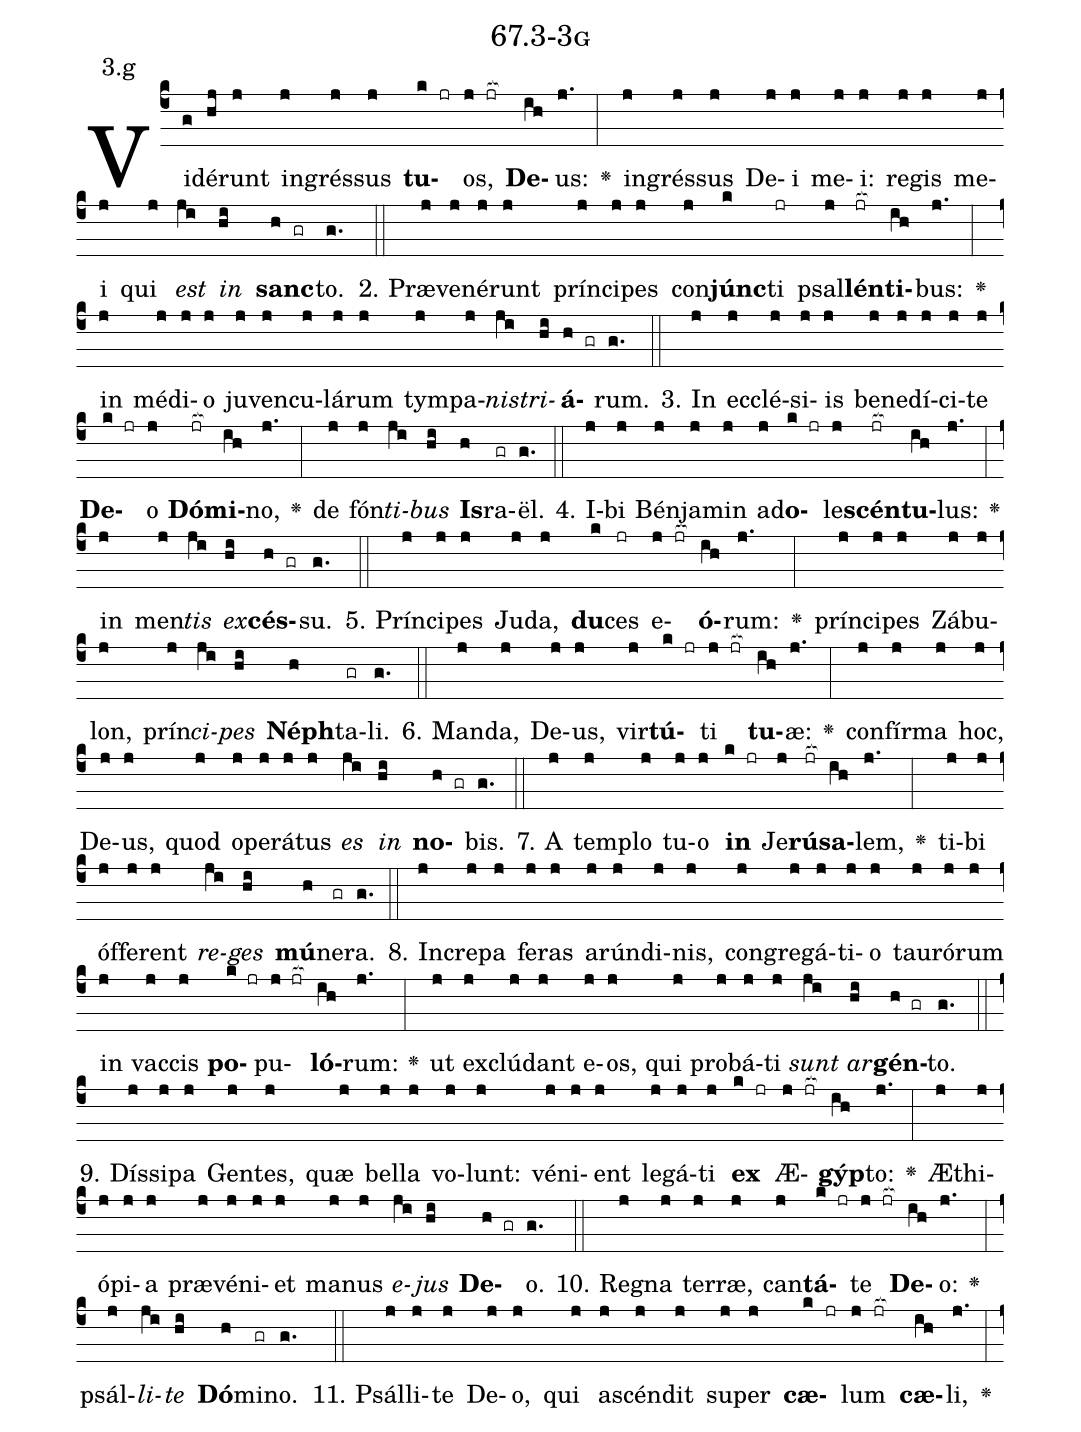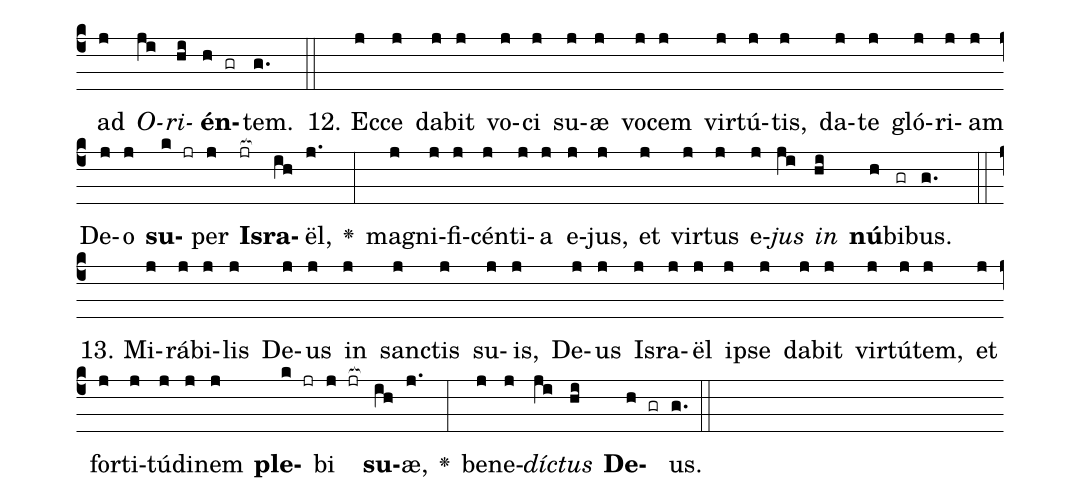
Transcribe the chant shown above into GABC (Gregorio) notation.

name: 67.3-3g;
annotation: 3.g;
%%
(c4)Vi(g)dé(hj)runt(j) in(j)grés(j)sus(j) <b>tu</b>(k jr)os,(j jr[ocb:1{]) <b>De</b>(ih[ocb:0}])us:(j.) <v>\greheightstar</v>(:) in(j)grés(j)sus(j) De(j)i(j) me(j)i:(j) re(j)gis(j) me(j)i(j) qui(j) <i>est</i>(ji) <i>in</i>(hi) <b>sanc</b>(h gr)to.(g.) (::)
2. Præ(j)ve(j)né(j)runt(j) prín(j)ci(j)pes(j) con(j)<b>júnc</b>(k)ti(jr) psal(j)<b>lén</b>(jr[ocb:1{])<b>ti</b>(ih[ocb:0}])bus:(j.) <v>\greheightstar</v>(:) in(j) mé(j)di(j)o(j) ju(j)ven(j)cu(j)lá(j)rum(j) tym(j)pa(j)<i>nis</i>(ji)<i>tri</i>(hi)<b>á</b>(h gr)rum.(g.) (::)
3. In(j) ec(j)clé(j)si(j)is(j) be(j)ne(j)dí(j)ci(j)te(j) <b>De</b>(k jr)o(j) <b>Dó</b>(jr[ocb:1{])<b>mi</b>(ih[ocb:0}])no,(j.) <v>\greheightstar</v>(:) de(j) fón(j)<i>ti</i>(ji)<i>bus</i>(hi) <b>Is</b>(h)ra(gr)ël.(g.) (::)
4. I(j)bi(j) Bén(j)ja(j)min(j) ad(j)<b>o</b>(k jr)le(j)<b>scén</b>(jr[ocb:1{])<b>tu</b>(ih[ocb:0}])lus:(j.) <v>\greheightstar</v>(:) in(j) men(j)<i>tis</i>(ji) <i>ex</i>(hi)<b>cés</b>(h gr)su.(g.) (::)
5. Prín(j)ci(j)pes(j) Ju(j)da,(j) <b>du</b>(k)ces(jr) e(j jr[ocb:1{])<b>ó</b>(ih[ocb:0}])rum:(j.) <v>\greheightstar</v>(:) prín(j)ci(j)pes(j) Zá(j)bu(j)lon,(j) prín(j)<i>ci</i>(ji)<i>pes</i>(hi) <b>Néph</b>(h)ta(gr)li.(g.) (::)
6. Man(j)da,(j) De(j)us,(j) vir(j)<b>tú</b>(k jr)ti(j jr[ocb:1{]) <b>tu</b>(ih[ocb:0}])æ:(j.) <v>\greheightstar</v>(:) con(j)fír(j)ma(j) hoc,(j) De(j)us,(j) quod(j) o(j)pe(j)rá(j)tus(j) <i>es</i>(ji) <i>in</i>(hi) <b>no</b>(h gr)bis.(g.) (::)
7. A(j) tem(j)plo(j) tu(j)o(j) <b>in</b>(k jr) Je(j)<b>rú</b>(jr[ocb:1{])<b>sa</b>(ih[ocb:0}])lem,(j.) <v>\greheightstar</v>(:) ti(j)bi(j) óf(j)fe(j)rent(j) <i>re</i>(ji)<i>ges</i>(hi) <b>mú</b>(h)ne(gr)ra.(g.) (::)
8. In(j)cre(j)pa(j) fe(j)ras(j) a(j)rún(j)di(j)nis,(j) con(j)gre(j)gá(j)ti(j)o(j) tau(j)ró(j)rum(j) in(j) vac(j)cis(j) <b>po</b>(k jr)pu(j jr[ocb:1{])<b>ló</b>(ih[ocb:0}])rum:(j.) <v>\greheightstar</v>(:) ut(j) ex(j)clú(j)dant(j) e(j)os,(j) qui(j) pro(j)bá(j)ti(j) <i>sunt</i>(ji) <i>ar</i>(hi)<b>gén</b>(h gr)to.(g.) (::)
9. Dís(j)si(j)pa(j) Gen(j)tes,(j) quæ(j) bel(j)la(j) vo(j)lunt:(j) vé(j)ni(j)ent(j) le(j)gá(j)ti(j) <b>ex</b>(k jr) Æ(j jr[ocb:1{])<b>gýp</b>(ih[ocb:0}])to:(j.) <v>\greheightstar</v>(:) Æ(j)thi(j)ó(j)pi(j)a(j) præ(j)vé(j)ni(j)et(j) ma(j)nus(j) <i>e</i>(ji)<i>jus</i>(hi) <b>De</b>(h gr)o.(g.) (::)
10. Re(j)gna(j) ter(j)ræ,(j) can(j)<b>tá</b>(k jr)te(j jr[ocb:1{]) <b>De</b>(ih[ocb:0}])o:(j.) <v>\greheightstar</v>(:) psál(j)<i>li</i>(ji)<i>te</i>(hi) <b>Dó</b>(h)mi(gr)no.(g.) (::)
11. Psál(j)li(j)te(j) De(j)o,(j) qui(j) a(j)scén(j)dit(j) su(j)per(j) <b>cæ</b>(k jr)lum(j jr[ocb:1{]) <b>cæ</b>(ih[ocb:0}])li,(j.) <v>\greheightstar</v>(:) ad(j) <i>O</i>(ji)<i>ri</i>(hi)<b>én</b>(h gr)tem.(g.) (::)
12. Ec(j)ce(j) da(j)bit(j) vo(j)ci(j) su(j)æ(j) vo(j)cem(j) vir(j)tú(j)tis,(j) da(j)te(j) gló(j)ri(j)am(j) De(j)o(j) <b>su</b>(k jr)per(j) <b>Is</b>(jr[ocb:1{])<b>ra</b>(ih[ocb:0}])ël,(j.) <v>\greheightstar</v>(:) ma(j)gni(j)fi(j)cén(j)ti(j)a(j) e(j)jus,(j) et(j) vir(j)tus(j) e(j)<i>jus</i>(ji) <i>in</i>(hi) <b>nú</b>(h)bi(gr)bus.(g.) (::)
13. Mi(j)rá(j)bi(j)lis(j) De(j)us(j) in(j) sanc(j)tis(j) su(j)is,(j) De(j)us(j) Is(j)ra(j)ël(j) ip(j)se(j) da(j)bit(j) vir(j)tú(j)tem,(j) et(j) for(j)ti(j)tú(j)di(j)nem(j) <b>ple</b>(k jr)bi(j jr[ocb:1{]) <b>su</b>(ih[ocb:0}])æ,(j.) <v>\greheightstar</v>(:) be(j)ne(j)<i>díc</i>(ji)<i>tus</i>(hi) <b>De</b>(h gr)us.(g.) (::)
